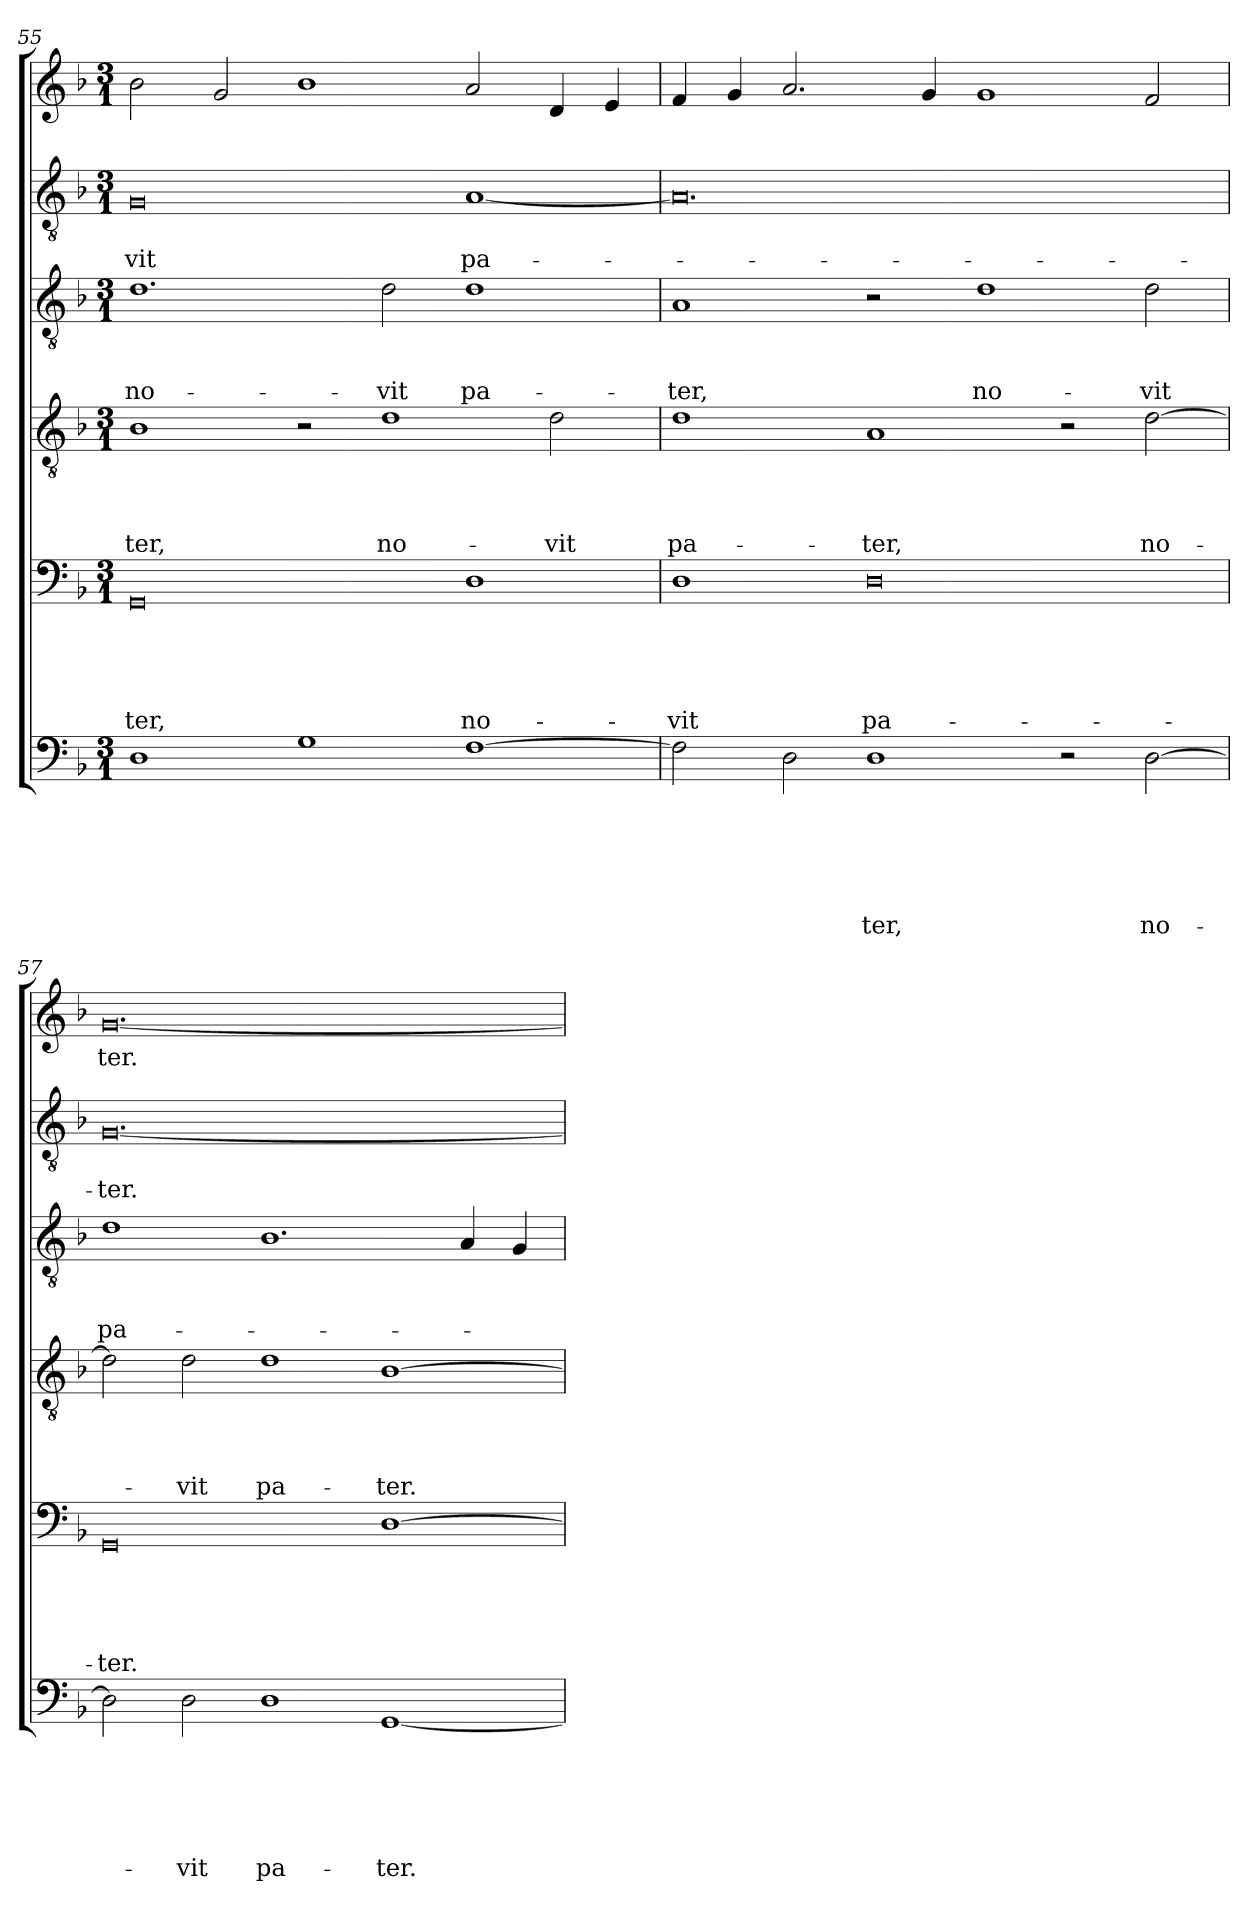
**kern	**text	**text	**text	**text	**text	**text	**kern	**text	**text	**text	**text	**text	**kern	**text	**text	**text	**text	**kern	**text	**text	**text	**kern	**text	**text	**kern	**text
*part6	*part6	*part6	*part6	*part6	*part6	*part6	*part5	*part5	*part5	*part5	*part5	*part5	*part4	*part4	*part4	*part4	*part4	*part3	*part3	*part3	*part3	*part2	*part2	*part2	*part1	*part1
*staff6	*staff6	*staff6	*staff6	*staff6	*staff6	*staff6	*staff5	*staff5	*staff5	*staff5	*staff5	*staff5	*staff4	*staff4	*staff4	*staff4	*staff4	*staff3	*staff3	*staff3	*staff3	*staff2	*staff2	*staff2	*staff1	*staff1
*clefF4	*	*	*	*	*	*	*clefF4	*	*	*	*	*	*clefGv2	*	*	*	*	*clefGv2	*	*	*	*clefGv2	*	*	*clefG2	*
*k[b-]	*	*	*	*	*	*	*k[b-]	*	*	*	*	*	*k[b-]	*	*	*	*	*k[b-]	*	*	*	*k[b-]	*	*	*k[b-]	*
*F:	*	*	*	*	*	*	*F:	*	*	*	*	*	*F:	*	*	*	*	*F:	*	*	*	*F:	*	*	*F:	*
*M3/1	*	*	*	*	*	*	*M3/1	*	*	*	*	*	*M3/1	*	*	*	*	*M3/1	*	*	*	*M3/1	*	*	*M3/1	*
=55	=55	=55	=55	=55	=55	=55	=55	=55	=55	=55	=55	=55	=55	=55	=55	=55	=55	=55	=55	=55	=55	=55	=55	=55	=55	=55
!	!	!	!	!	!	!	!	!	!	!	!	!LO:LY:b	!	!	!	!	!LO:LY:b	!	!	!	!LO:LY:b	!	!	!LO:LY:b	!	!
1D	.	.	.	.	.	.	0GG	.	.	.	.	-ter,	1B-	.	.	.	-ter,	1.d	.	.	no-	0G	.	-vit	2b-\	.
.	.	.	.	.	.	.	.	.	.	.	.	.	.	.	.	.	.	.	.	.	.	.	.	.	2g/	.
1G	.	.	.	.	.	.	.	.	.	.	.	.	2r	.	.	.	.	.	.	.	.	.	.	.	1b-	.
!	!	!	!	!	!	!	!	!	!	!	!	!	!	!	!	!	!LO:LY:b	!	!	!	!LO:LY:b	!	!	!	!	!
.	.	.	.	.	.	.	.	.	.	.	.	.	1d	.	.	.	no-	2d\	.	.	-vit	.	.	.	.	.
!	!	!	!	!	!	!	!	!	!	!	!	!LO:LY:b	!	!	!	!	!	!	!	!	!LO:LY:b	!	!	!LO:LY:b	!	!
[1F	.	.	.	.	.	.	1D	.	.	.	.	no-	.	.	.	.	.	1d	.	.	pa-	[1A	.	pa-	2a/	.
!	!	!	!	!	!	!	!	!	!	!	!	!	!	!	!	!	!LO:LY:b	!	!	!	!	!	!	!	!	!
.	.	.	.	.	.	.	.	.	.	.	.	.	2d\	.	.	.	-vit	.	.	.	.	.	.	.	4d/	.
.	.	.	.	.	.	.	.	.	.	.	.	.	.	.	.	.	.	.	.	.	.	.	.	.	4e/	.
=56	=56	=56	=56	=56	=56	=56	=56	=56	=56	=56	=56	=56	=56	=56	=56	=56	=56	=56	=56	=56	=56	=56	=56	=56	=56	=56
!	!	!	!	!	!	!	!	!	!	!	!	!LO:LY:b	!	!	!	!	!LO:LY:b	!	!	!	!LO:LY:b	!	!	!	!	!
2F\]	.	.	.	.	.	.	1D	.	.	.	.	-vit	1d	.	.	.	pa-	1A	.	.	-ter,	0.A]	.	.	4f/	.
.	.	.	.	.	.	.	.	.	.	.	.	.	.	.	.	.	.	.	.	.	.	.	.	.	4g/	.
2D\	.	.	.	.	.	.	.	.	.	.	.	.	.	.	.	.	.	.	.	.	.	.	.	.	2.a/	.
!	!	!	!	!	!	!LO:LY:b	!	!	!	!	!	!LO:LY:b	!	!	!	!	!LO:LY:b	!	!	!	!	!	!	!	!	!
1D	.	.	.	.	.	-ter,	0D	.	.	.	.	pa-	1A	.	.	.	-ter,	2r	.	.	.	.	.	.	.	.
.	.	.	.	.	.	.	.	.	.	.	.	.	.	.	.	.	.	.	.	.	.	.	.	.	4g/	.
!	!	!	!	!	!	!	!	!	!	!	!	!	!	!	!	!	!	!	!	!	!LO:LY:b	!	!	!	!	!
.	.	.	.	.	.	.	.	.	.	.	.	.	.	.	.	.	.	1d	.	.	no-	.	.	.	1g	.
2r	.	.	.	.	.	.	.	.	.	.	.	.	2r	.	.	.	.	.	.	.	.	.	.	.	.	.
!	!	!	!	!	!	!LO:LY:b	!	!	!	!	!	!	!	!	!	!	!LO:LY:b	!	!	!	!LO:LY:b	!	!	!	!	!
[2D\	.	.	.	.	.	no-	.	.	.	.	.	.	[2d\	.	.	.	no-	2d\	.	.	-vit	.	.	.	2f/	.
=57	=57	=57	=57	=57	=57	=57	=57	=57	=57	=57	=57	=57	=57	=57	=57	=57	=57	=57	=57	=57	=57	=57	=57	=57	=57	=57
!	!	!	!	!	!	!	!	!	!	!	!	!LO:LY:b	!	!	!	!	!	!	!	!	!LO:LY:b	!	!	!LO:LY:b	!	!LO:LY:b
2D\]	.	.	.	.	.	.	0GG	.	.	.	.	-ter.	2d\]	.	.	.	.	1d	.	.	pa-	[0.G	.	-ter.	[0.g	-ter.
!	!	!	!	!	!	!LO:LY:b	!	!	!	!	!	!	!	!	!	!	!LO:LY:b	!	!	!	!	!	!	!	!	!
2D\	.	.	.	.	.	-vit	.	.	.	.	.	.	2d\	.	.	.	-vit	.	.	.	.	.	.	.	.	.
!	!	!	!	!	!	!LO:LY:b	!	!	!	!	!	!	!	!	!	!	!LO:LY:b	!	!	!	!	!	!	!	!	!
1D	.	.	.	.	.	pa-	.	.	.	.	.	.	1d	.	.	.	pa-	1.B-	.	.	.	.	.	.	.	.
!	!	!	!	!	!	!LO:LY:b	!	!	!	!	!	!	!	!	!	!	!LO:LY:b	!	!	!	!	!	!	!	!	!
[1GG	.	.	.	.	.	-ter.	[1D	.	.	.	.	.	[1B-	.	.	.	-ter.	.	.	.	.	.	.	.	.	.
.	.	.	.	.	.	.	.	.	.	.	.	.	.	.	.	.	.	4A/	.	.	.	.	.	.	.	.
.	.	.	.	.	.	.	.	.	.	.	.	.	.	.	.	.	.	4G/	.	.	.	.	.	.	.	.
=	=	=	=	=	=	=	=	=	=	=	=	=	=	=	=	=	=	=	=	=	=	=	=	=	=	=
*-	*-	*-	*-	*-	*-	*-	*-	*-	*-	*-	*-	*-	*-	*-	*-	*-	*-	*-	*-	*-	*-	*-	*-	*-	*-	*-
